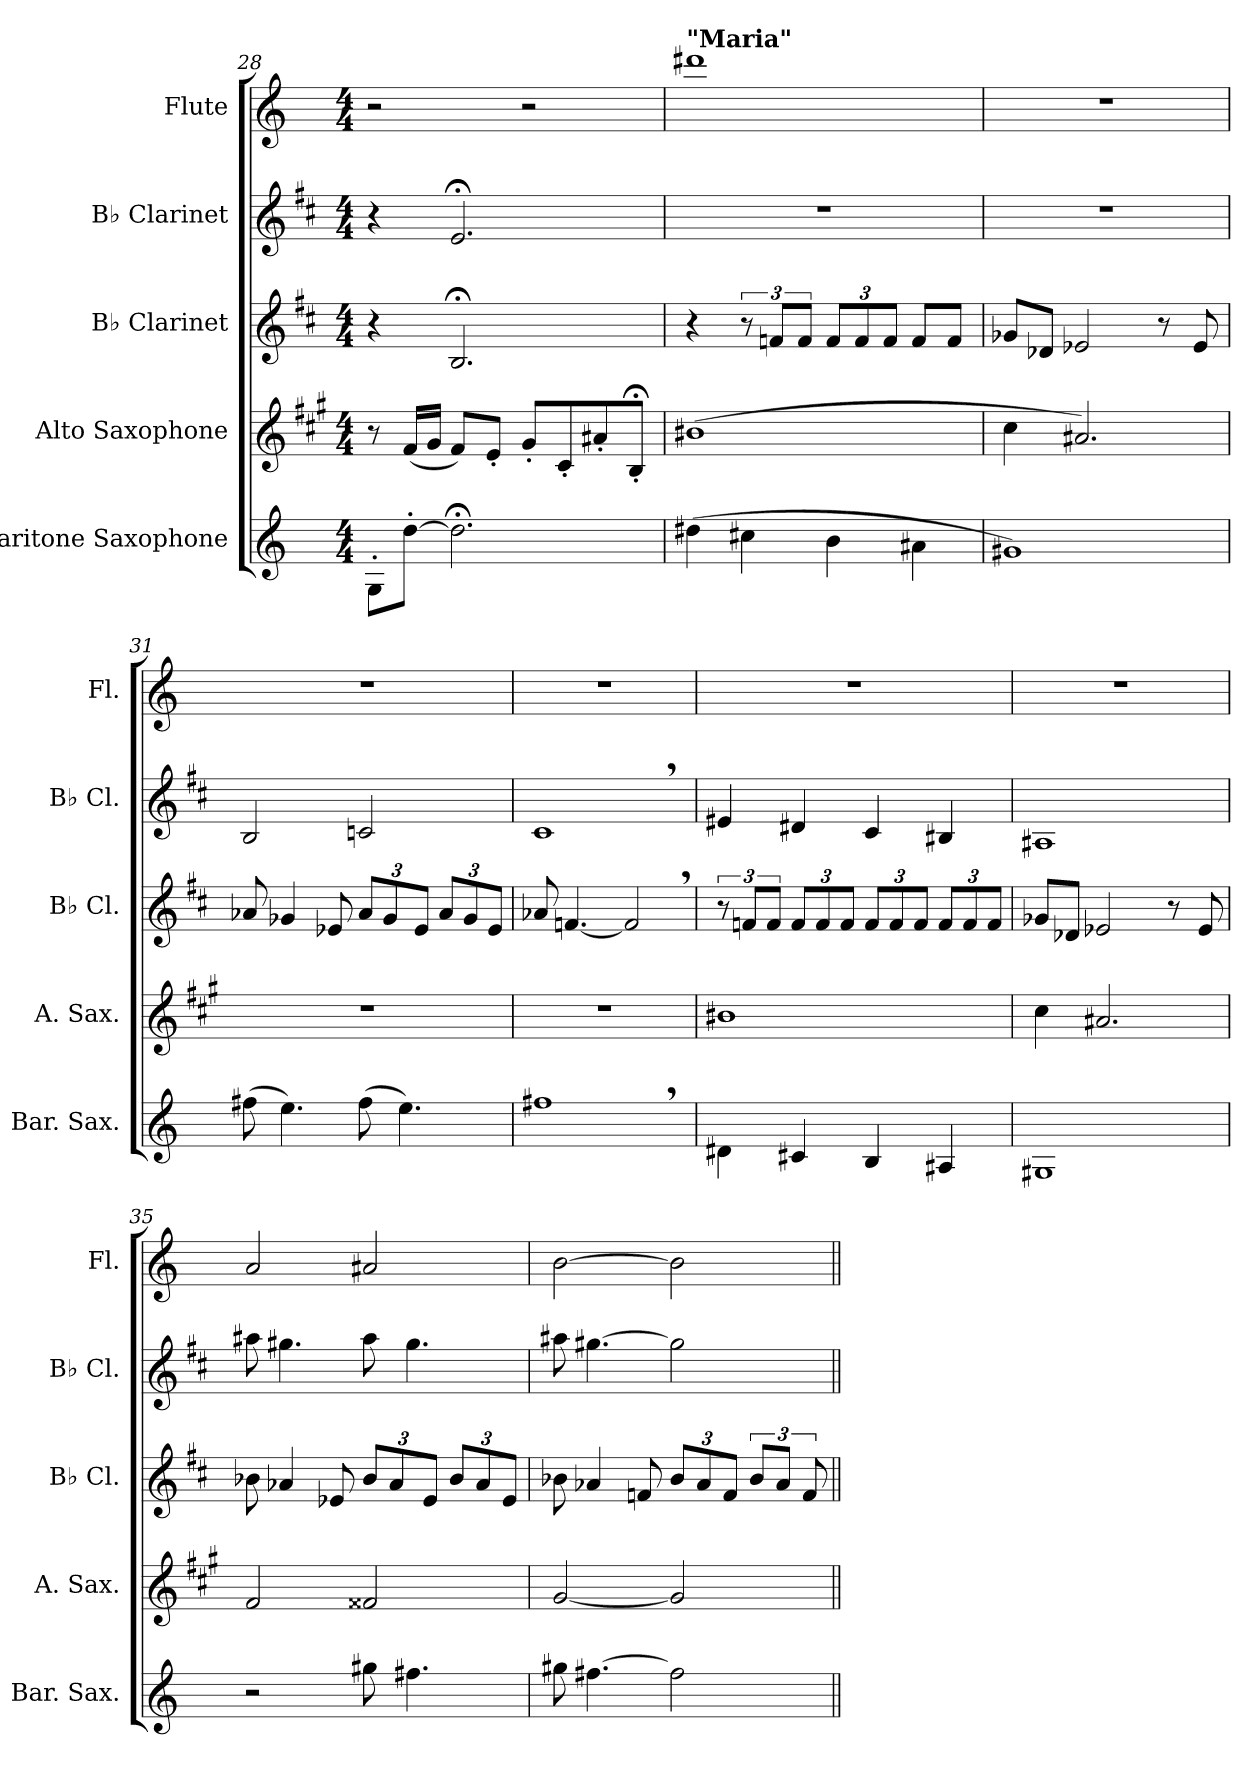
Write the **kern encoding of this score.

**kern	**kern	**kern	**kern	**kern
*part5	*part4	*part3	*part2	*part1
*staff5	*staff4	*staff3	*staff2	*staff1
*I"Baritone Saxophone	*I"Alto Saxophone	*I"B♭ Clarinet	*I"B♭ Clarinet	*I"Flute
*I'Bar. Sax.	*I'A. Sax.	*I'B♭ Cl.	*I'B♭ Cl.	*I'Fl.
*clefG2	*clefG2	*clefG2	*clefG2	*clefG2
*ITrd12c21	*ITrd5c9	*ITrd1c2	*ITrd1c2	*
*k[]	*k[]	*k[]	*k[]	*k[]
*M4/4	*M4/4	*M4/4	*M4/4	*M4/4
*MM70	*MM70	*MM70	*MM70	*MM70
=28	=28	=28	=28	=28
8GG'\L	8r	4r	4r	2r
[8d'\J	(<16A/LL	.	.	.
.	16B/JJ	.	.	.
2.d;<\]	8A/L)	2.A;</	2.d;</	.
.	8G'/J	.	.	.
.	8B'/L	.	.	2r
.	8E'/	.	.	.
.	8c#X'/	.	.	.
.	8D;<'/J	.	.	.
!!LO:LB:g=z
=29	=29	=29	=29	=29
*	*	*	*	*MM60
!	!	!	!	!LO:TX:a:B:t="Maria"
(>4d#X\	(>1d#X	4r	1r	1ddd#X
4c#X\	.	12r	.	.
.	.	12e-X/L	.	.
.	.	12e-/J	.	.
*	*	*Xbrackettup	*	*
4B\	.	12e-/L	.	.
.	.	12e-/	.	.
.	.	12e-/J	.	.
4A#X\	.	8e-/L	.	.
.	.	8e-/J	.	.
=30	=30	=30	=30	=30
1G#X)	4e\	8f-X/L	1r	1r
.	.	8c-X/J	.	.
.	2.c#X/)	2d-X/	.	.
.	.	8r	.	.
.	.	8d-/	.	.
=31	=31	=31	=31	=31
(>8f#X\	1r	8g-X/	2A/	1r
4.e\)	.	4f-X/	.	.
.	.	8d-X/	.	.
(>8f#\	.	12g-/L	2B-X/	.
.	.	12f-/	.	.
4.e\)	.	.	.	.
.	.	12d-/J	.	.
.	.	12g-/L	.	.
.	.	12f-/	.	.
.	.	12d-/J	.	.
=32	=32	=32	=32	=32
1f#X,	1r	8g-X/	1B,	1r
.	.	[4.e-X/	.	.
.	.	2e-,/]	.	.
!!LO:PB:g=z
=33	=33	=33	=33	=33
*	*	*brackettup	*	*
4D#X\	1d#X	12r	4d#X/	1r
.	.	12e-X/L	.	.
.	.	12e-/J	.	.
*	*	*Xbrackettup	*	*
4C#X/	.	12e-/L	4c#X/	.
.	.	12e-/	.	.
.	.	12e-/J	.	.
4BB/	.	12e-/L	4B/	.
.	.	12e-/	.	.
.	.	12e-/J	.	.
4AA#X/	.	12e-/L	4A#X/	.
.	.	12e-/	.	.
.	.	12e-/J	.	.
=34	=34	=34	=34	=34
1GG#X	4e\	8f-X/L	1G#X	1r
.	.	8c-X/J	.	.
.	2.c#X/	2d-X/	.	.
.	.	8r	.	.
.	.	8d-/	.	.
=35	=35	=35	=35	=35
2r	2A/	8a-X\	8gg#X\	2a/
.	.	4g-X/	4.ff#X\	.
.	.	8d-X/	.	.
8g#X\	2A#X/	12a-/L	8gg#\	2a#X/
.	.	12g-/	.	.
4.f#X\	.	.	4.ff#\	.
.	.	12d-/J	.	.
.	.	12a-/L	.	.
.	.	12g-/	.	.
.	.	12d-/J	.	.
=36	=36	=36	=36	=36
8g#X\	[2B/	8a-X\	8gg#X\	[2b\
[4.f#X\	.	4g-X/	[4.ff#X\	.
.	.	8e-X/	.	.
2f#\]	2B/]	12a-/L	2ff#\]	2b\]
.	.	12g-/	.	.
.	.	12e-/J	.	.
*	*	*brackettup	*	*
.	.	12a-/L	.	.
.	.	12g-/J	.	.
.	.	12e-/	.	.
=||	=||	=||	=||	=||
*-	*-	*-	*-	*-
